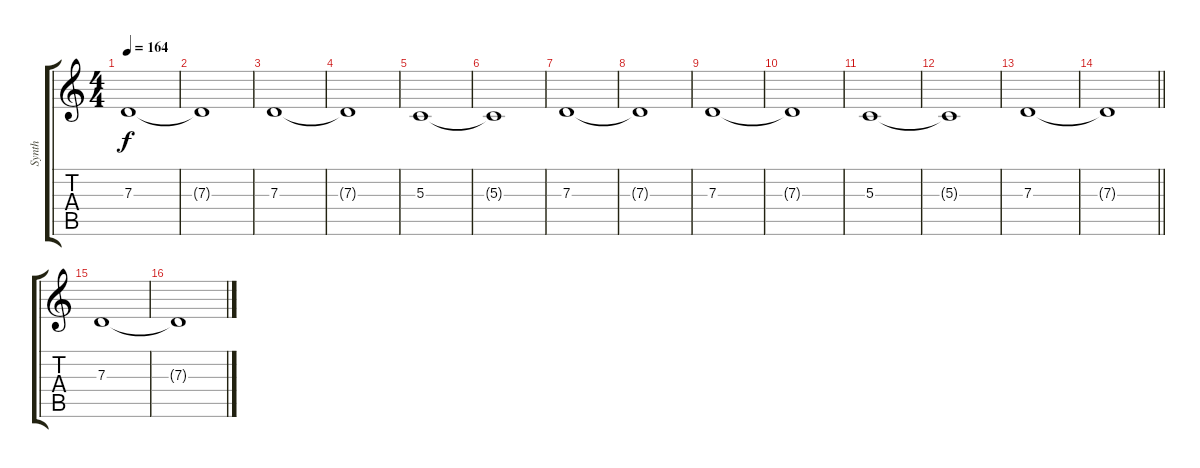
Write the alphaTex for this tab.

\track ("Synth" "Synth") {instrument synthstrings1}
\staff {score tabs}
\tuning (E4 B3 G3 D3 A2 E2) {hide}
\ts (4 4)
\tempo 164
\clef g2
\ks c
7.3.1{dy f} |
7.3{t}.1 |
7.3.1 |
7.3{t}.1 |
5.3.1 |
5.3{t}.1 |
7.3.1 |
7.3{t}.1 |
7.3.1 |
7.3{t}.1 |
5.3.1 |
5.3{t}.1 |
7.3.1 |
\barLineRight lightlight
7.3{t}.1 |
\section ("" "")
7.3.1 |
7.3{t}.1
